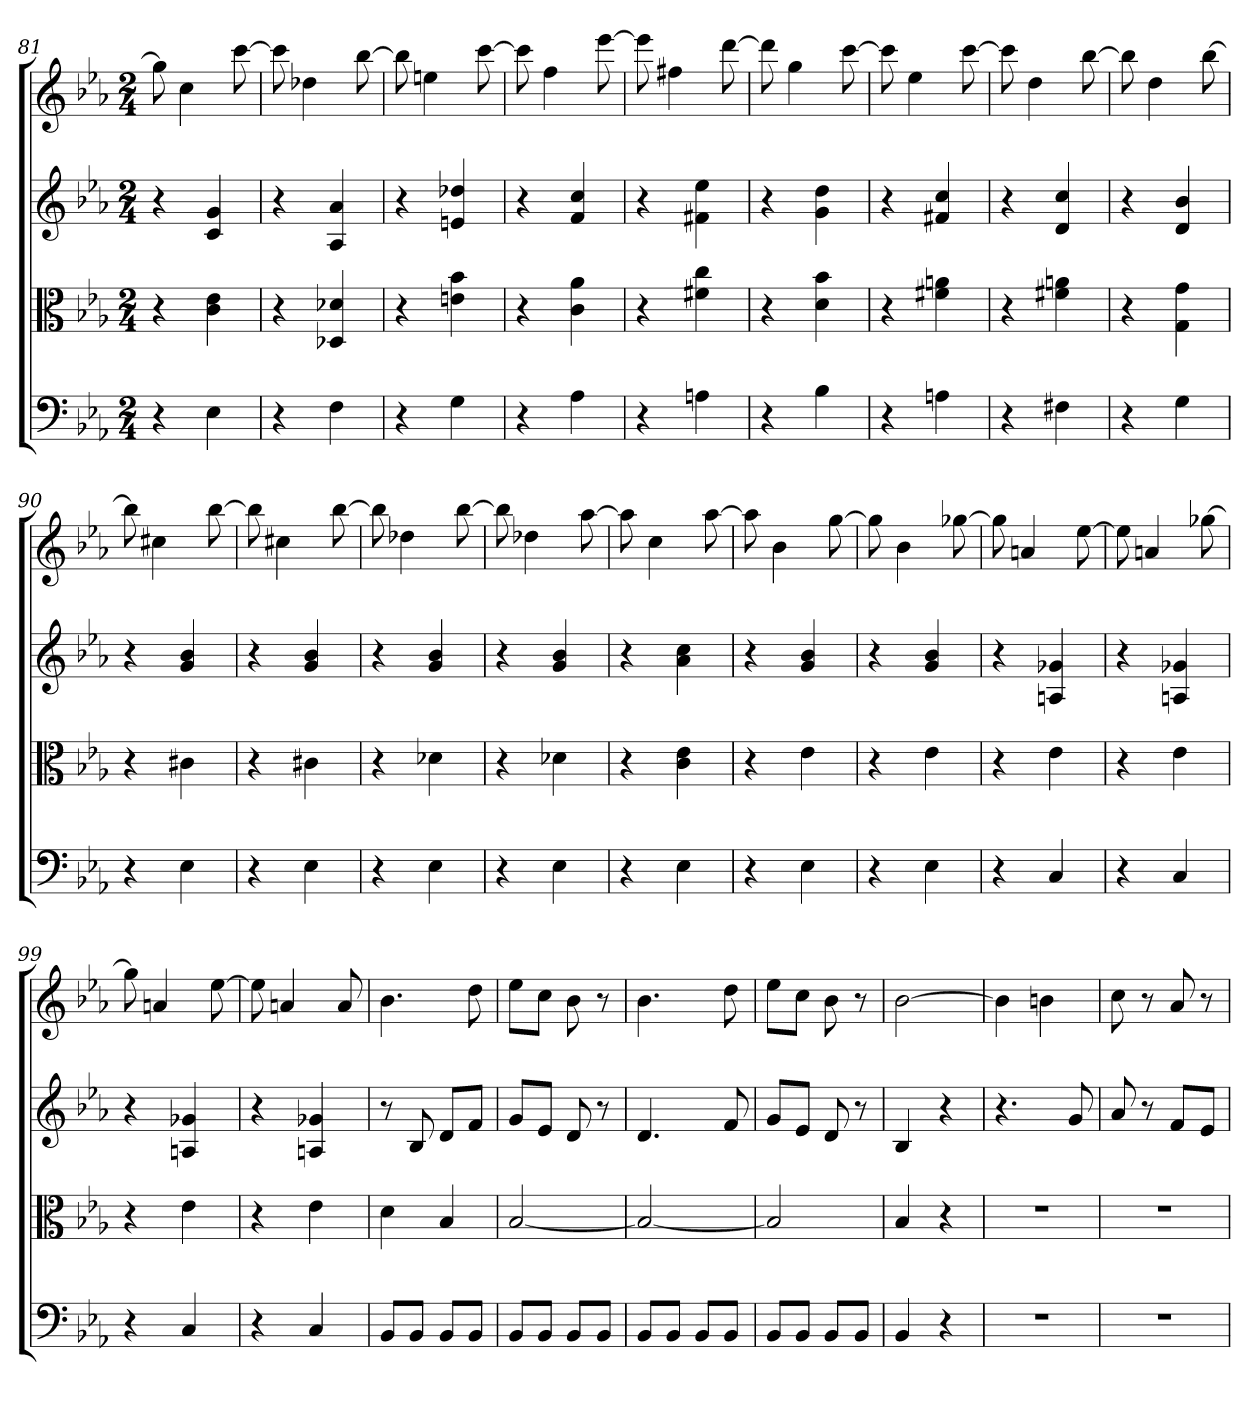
**kern	**kern	**kern	**kern
*part4	*part3	*part2	*part1
*staff4	*staff3	*staff2	*staff1
*clefF4	*clefC3	*clefG2	*clefG2
*k[b-e-a-]	*k[b-e-a-]	*k[b-e-a-]	*k[b-e-a-]
*E-:	*E-:	*E-:	*E-:
*M2/4	*M2/4	*M2/4	*M2/4
=81	=81	=81	=81
4r	4r	4r	8gg]
.	.	.	4cc
4E-	4c 4e-	4c 4g	.
.	.	.	[8ccc
=82	=82	=82	=82
4r	4r	4r	8ccc]
.	.	.	4dd-X
4F	4D-X 4d-X	4A- 4a-	.
.	.	.	[8bb-
=83	=83	=83	=83
4r	4r	4r	8bb-]
.	.	.	4een
4G	4en 4b-	4en 4dd-X	.
.	.	.	[8ccc
=84	=84	=84	=84
4r	4r	4r	8ccc]
.	.	.	4ff
4A-	4c 4a-	4f 4cc	.
.	.	.	[8eee-
=85	=85	=85	=85
4r	4r	4r	8eee-]
.	.	.	4ff#X
4An	4f#X 4cc	4f#X 4ee-	.
.	.	.	[8ddd
=86	=86	=86	=86
4r	4r	4r	8ddd]
.	.	.	4gg
4B-	4d 4b-	4g 4dd	.
.	.	.	[8ccc
=87	=87	=87	=87
4r	4r	4r	8ccc]
.	.	.	4ee-
4An	4f#X 4an	4f#X 4cc	.
.	.	.	[8ccc
=88	=88	=88	=88
4r	4r	4r	8ccc]
.	.	.	4dd
4F#X	4f#X 4an	4d 4cc	.
.	.	.	[8bb-
=89	=89	=89	=89
4r	4r	4r	8bb-]
.	.	.	4dd
4G	4G 4g	4d 4b-	.
.	.	.	[8bb-
=90	=90	=90	=90
4r	4r	4r	8bb-]
.	.	.	4cc#X
4E-	4c#X	4g 4b-	.
.	.	.	[8bb-
=91	=91	=91	=91
4r	4r	4r	8bb-]
.	.	.	4cc#X
4E-	4c#X	4g 4b-	.
.	.	.	[8bb-
=92	=92	=92	=92
4r	4r	4r	8bb-]
.	.	.	4dd-X
4E-	4d-X	4g 4b-	.
.	.	.	[8bb-
=93	=93	=93	=93
4r	4r	4r	8bb-]
.	.	.	4dd-X
4E-	4d-X	4g 4b-	.
.	.	.	[8aa-
=94	=94	=94	=94
4r	4r	4r	8aa-]
.	.	.	4cc
4E-	4c 4e-	4a- 4cc	.
.	.	.	[8aa-
=95	=95	=95	=95
4r	4r	4r	8aa-]
.	.	.	4b-
4E-	4e-	4g 4b-	.
.	.	.	[8gg
=96	=96	=96	=96
4r	4r	4r	8gg]
.	.	.	4b-
4E-	4e-	4g 4b-	.
.	.	.	[8gg-X
=97	=97	=97	=97
4r	4r	4r	8gg-]
.	.	.	4an
4C	4e-	4An 4g-X	.
.	.	.	[8ee-
=98	=98	=98	=98
4r	4r	4r	8ee-]
.	.	.	4an
4C	4e-	4An 4g-X	.
.	.	.	[8gg-X
=99	=99	=99	=99
4r	4r	4r	8gg-]
.	.	.	4an
4C	4e-	4An 4g-X	.
.	.	.	[8ee-
=100	=100	=100	=100
4r	4r	4r	8ee-]
.	.	.	4an
4C	4e-	4An 4g-X	.
.	.	.	8a
=101	=101	=101	=101
8BB-/L	4d	8r	4.b-
8BB-/J	.	8B-	.
8BB-/L	4B-	8d/L	.
8BB-/J	.	8f/J	8dd
=102	=102	=102	=102
8BB-/L	[2B-	8g/L	8ee-\L
8BB-/J	.	8e-/J	8cc\J
8BB-/L	.	8d	8b-
8BB-/J	.	8r	8r
=103	=103	=103	=103
8BB-/L	2B-_	4.d	4.b-
8BB-/J	.	.	.
8BB-/L	.	.	.
8BB-/J	.	8f	8dd
=104	=104	=104	=104
8BB-/L	2B-]	8g/L	8ee-\L
8BB-/J	.	8e-/J	8cc\J
8BB-/L	.	8d	8b-
8BB-/J	.	8r	8r
=105	=105	=105	=105
4BB-	4B-	4B-	[2b-
4r	4r	4r	.
=106	=106	=106	=106
2r	2r	4.r	4b-]
.	.	.	4bn
.	.	8g	.
=107	=107	=107	=107
2r	2r	8a-	8cc
.	.	8r	8r
.	.	8f/L	8a-
.	.	8e-/J	8r
=	=	=	=
*-	*-	*-	*-
